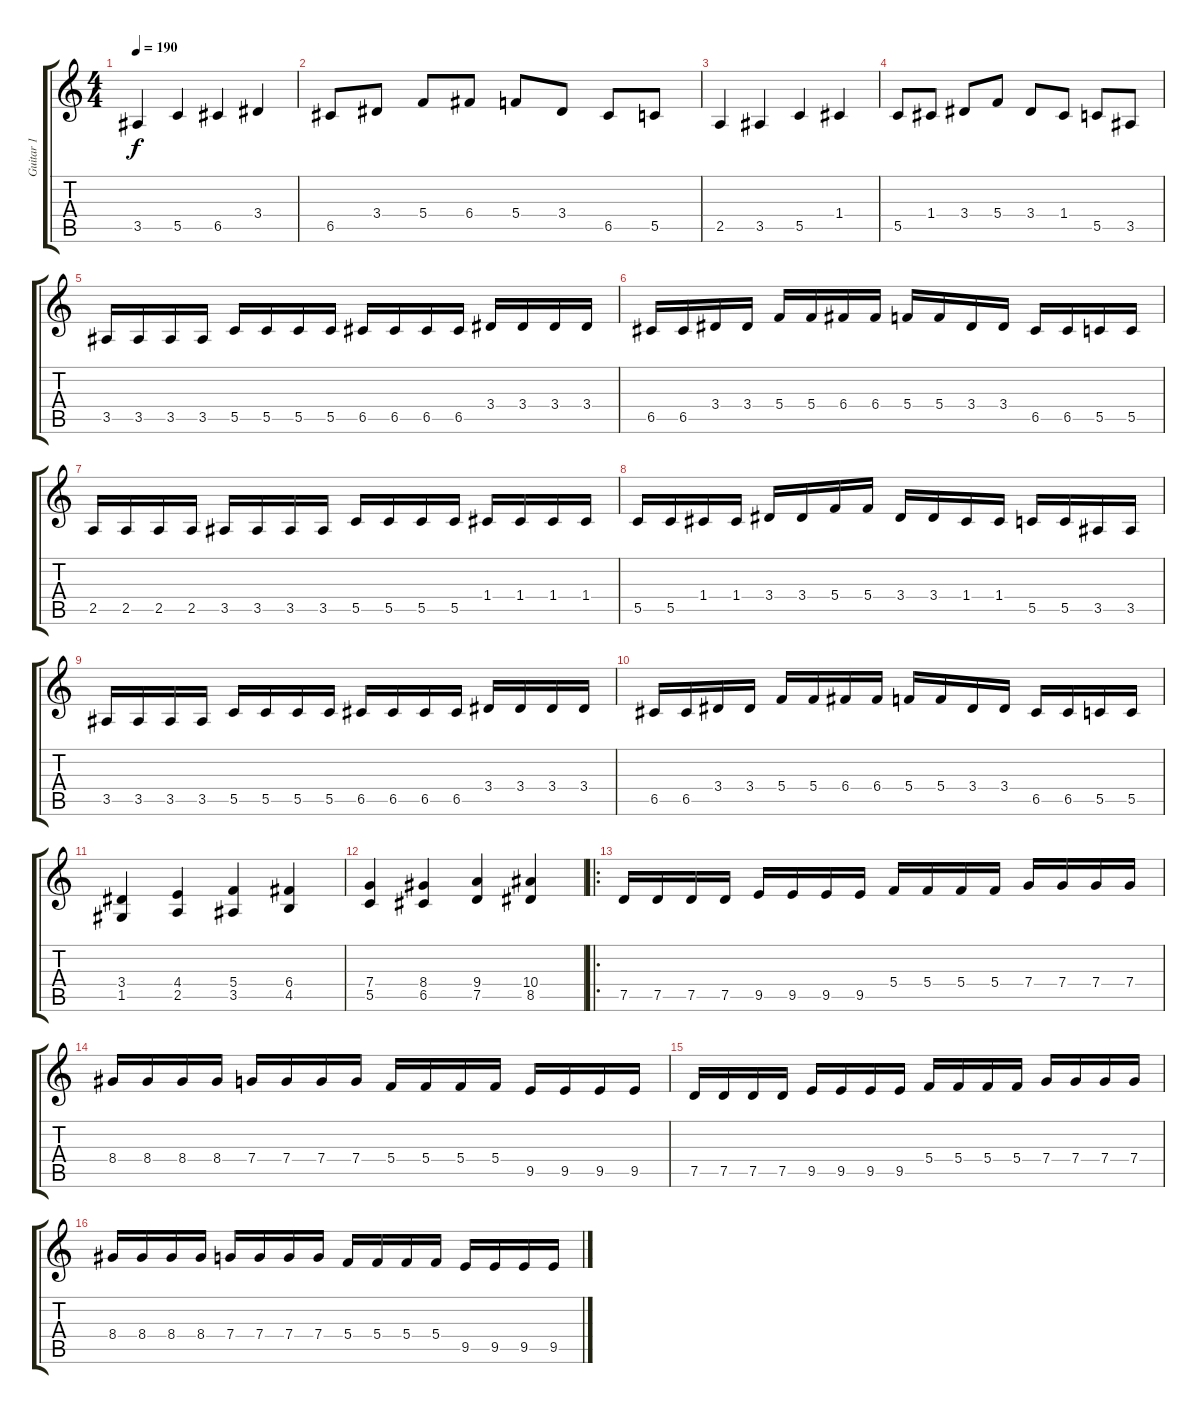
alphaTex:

\track ("Guitar 1" "Guitar 1") {instrument overdrivenguitar}
\staff {score tabs}
\tuning (D4 A3 F3 C3 G2 D2) {hide}
\ts (4 4)
\tempo 190
\clef g2
\ks c
3.5.4{dy f} 5.5.4 6.5.4 3.4.4 |
6.5.8 3.4.8 5.4.8 6.4.8 5.4.8 3.4.8 6.5.8 5.5.8 |
2.5.4 3.5.4 5.5.4 1.4.4 |
5.5.8 1.4.8 3.4.8 5.4.8 3.4.8 1.4.8 5.5.8 3.5.8 |
3.5.16 3.5.16 3.5.16 3.5.16 5.5.16 5.5.16 5.5.16 5.5.16 6.5.16 6.5.16 6.5.16 6.5.16 3.4.16 3.4.16 3.4.16 3.4.16 |
6.5.16 6.5.16 3.4.16 3.4.16 5.4.16 5.4.16 6.4.16 6.4.16 5.4.16 5.4.16 3.4.16 3.4.16 6.5.16 6.5.16 5.5.16 5.5.16 |
2.5.16 2.5.16 2.5.16 2.5.16 3.5.16 3.5.16 3.5.16 3.5.16 5.5.16 5.5.16 5.5.16 5.5.16 1.4.16 1.4.16 1.4.16 1.4.16 |
5.5.16 5.5.16 1.4.16 1.4.16 3.4.16 3.4.16 5.4.16 5.4.16 3.4.16 3.4.16 1.4.16 1.4.16 5.5.16 5.5.16 3.5.16 3.5.16 |
3.5.16 3.5.16 3.5.16 3.5.16 5.5.16 5.5.16 5.5.16 5.5.16 6.5.16 6.5.16 6.5.16 6.5.16 3.4.16 3.4.16 3.4.16 3.4.16 |
6.5.16 6.5.16 3.4.16 3.4.16 5.4.16 5.4.16 6.4.16 6.4.16 5.4.16 5.4.16 3.4.16 3.4.16 6.5.16 6.5.16 5.5.16 5.5.16 |
(3.4 1.5).4 (4.4 2.5).4 (5.4 3.5).4 (6.4 4.5).4 |
(7.4 5.5).4 (8.4 6.5).4 (9.4 7.5).4 (10.4 8.5).4 |
\ro
7.5.16 7.5.16 7.5.16 7.5.16 9.5.16 9.5.16 9.5.16 9.5.16 5.4.16 5.4.16 5.4.16 5.4.16 7.4.16 7.4.16 7.4.16 7.4.16 |
8.4.16 8.4.16 8.4.16 8.4.16 7.4.16 7.4.16 7.4.16 7.4.16 5.4.16 5.4.16 5.4.16 5.4.16 9.5.16 9.5.16 9.5.16 9.5.16 |
7.5.16 7.5.16 7.5.16 7.5.16 9.5.16 9.5.16 9.5.16 9.5.16 5.4.16 5.4.16 5.4.16 5.4.16 7.4.16 7.4.16 7.4.16 7.4.16 |
8.4.16 8.4.16 8.4.16 8.4.16 7.4.16 7.4.16 7.4.16 7.4.16 5.4.16 5.4.16 5.4.16 5.4.16 9.5.16 9.5.16 9.5.16 9.5.16
